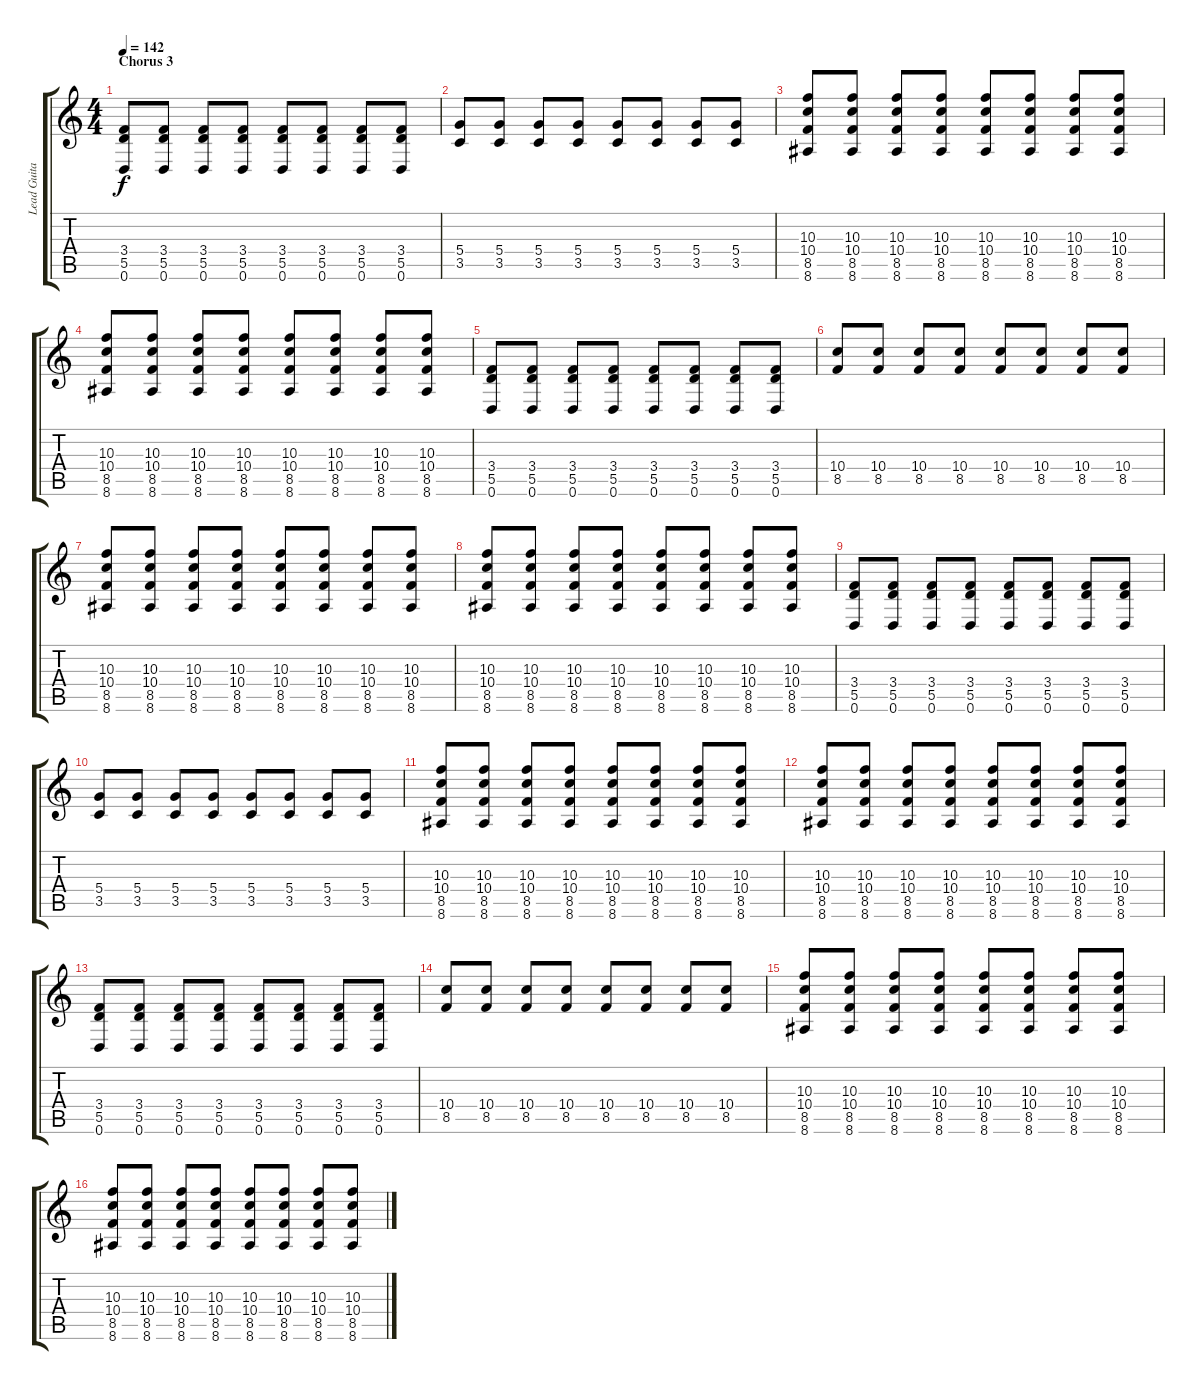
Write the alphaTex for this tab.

\track ("Lead Guitar  - Chris Miller" "Lead Guita") {instrument distortionguitar}
\staff {score tabs}
\tuning (E4 B3 G3 D3 A2 D2) {hide}
\ts (4 4)
\section ("" "Chorus 3")
\tempo 142
\clef g2
\ks c
(3.4 5.5 0.6).8{dy f} (3.4 5.5 0.6).8 (3.4 5.5 0.6).8 (3.4 5.5 0.6).8 (3.4 5.5 0.6).8 (3.4 5.5 0.6).8 (3.4 5.5 0.6).8 (3.4 5.5 0.6).8 |
(5.4 3.5).8 (5.4 3.5).8 (5.4 3.5).8 (5.4 3.5).8 (5.4 3.5).8 (5.4 3.5).8 (5.4 3.5).8 (5.4 3.5).8 |
(10.3 10.4 8.5 8.6).8 (10.3 10.4 8.5 8.6).8 (10.3 10.4 8.5 8.6).8 (10.3 10.4 8.5 8.6).8 (10.3 10.4 8.5 8.6).8 (10.3 10.4 8.5 8.6).8 (10.3 10.4 8.5 8.6).8 (10.3 10.4 8.5 8.6).8 |
(10.3 10.4 8.5 8.6).8 (10.3 10.4 8.5 8.6).8 (10.3 10.4 8.5 8.6).8 (10.3 10.4 8.5 8.6).8 (10.3 10.4 8.5 8.6).8 (10.3 10.4 8.5 8.6).8 (10.3 10.4 8.5 8.6).8 (10.3 10.4 8.5 8.6).8 |
(3.4 5.5 0.6).8 (3.4 5.5 0.6).8 (3.4 5.5 0.6).8 (3.4 5.5 0.6).8 (3.4 5.5 0.6).8 (3.4 5.5 0.6).8 (3.4 5.5 0.6).8 (3.4 5.5 0.6).8 |
(10.4 8.5).8 (10.4 8.5).8 (10.4 8.5).8 (10.4 8.5).8 (10.4 8.5).8 (10.4 8.5).8 (10.4 8.5).8 (10.4 8.5).8 |
(10.3 10.4 8.5 8.6).8 (10.3 10.4 8.5 8.6).8 (10.3 10.4 8.5 8.6).8 (10.3 10.4 8.5 8.6).8 (10.3 10.4 8.5 8.6).8 (10.3 10.4 8.5 8.6).8 (10.3 10.4 8.5 8.6).8 (10.3 10.4 8.5 8.6).8 |
(10.3 10.4 8.5 8.6).8 (10.3 10.4 8.5 8.6).8 (10.3 10.4 8.5 8.6).8 (10.3 10.4 8.5 8.6).8 (10.3 10.4 8.5 8.6).8 (10.3 10.4 8.5 8.6).8 (10.3 10.4 8.5 8.6).8 (10.3 10.4 8.5 8.6).8 |
(3.4 5.5 0.6).8 (3.4 5.5 0.6).8 (3.4 5.5 0.6).8 (3.4 5.5 0.6).8 (3.4 5.5 0.6).8 (3.4 5.5 0.6).8 (3.4 5.5 0.6).8 (3.4 5.5 0.6).8 |
(5.4 3.5).8 (5.4 3.5).8 (5.4 3.5).8 (5.4 3.5).8 (5.4 3.5).8 (5.4 3.5).8 (5.4 3.5).8 (5.4 3.5).8 |
(10.3 10.4 8.5 8.6).8 (10.3 10.4 8.5 8.6).8 (10.3 10.4 8.5 8.6).8 (10.3 10.4 8.5 8.6).8 (10.3 10.4 8.5 8.6).8 (10.3 10.4 8.5 8.6).8 (10.3 10.4 8.5 8.6).8 (10.3 10.4 8.5 8.6).8 |
(10.3 10.4 8.5 8.6).8 (10.3 10.4 8.5 8.6).8 (10.3 10.4 8.5 8.6).8 (10.3 10.4 8.5 8.6).8 (10.3 10.4 8.5 8.6).8 (10.3 10.4 8.5 8.6).8 (10.3 10.4 8.5 8.6).8 (10.3 10.4 8.5 8.6).8 |
(3.4 5.5 0.6).8 (3.4 5.5 0.6).8 (3.4 5.5 0.6).8 (3.4 5.5 0.6).8 (3.4 5.5 0.6).8 (3.4 5.5 0.6).8 (3.4 5.5 0.6).8 (3.4 5.5 0.6).8 |
(10.4 8.5).8 (10.4 8.5).8 (10.4 8.5).8 (10.4 8.5).8 (10.4 8.5).8 (10.4 8.5).8 (10.4 8.5).8 (10.4 8.5).8 |
(10.3 10.4 8.5 8.6).8 (10.3 10.4 8.5 8.6).8 (10.3 10.4 8.5 8.6).8 (10.3 10.4 8.5 8.6).8 (10.3 10.4 8.5 8.6).8 (10.3 10.4 8.5 8.6).8 (10.3 10.4 8.5 8.6).8 (10.3 10.4 8.5 8.6).8 |
(10.3 10.4 8.5 8.6).8 (10.3 10.4 8.5 8.6).8 (10.3 10.4 8.5 8.6).8 (10.3 10.4 8.5 8.6).8 (10.3 10.4 8.5 8.6).8 (10.3 10.4 8.5 8.6).8 (10.3 10.4 8.5 8.6).8 (10.3 10.4 8.5 8.6).8
